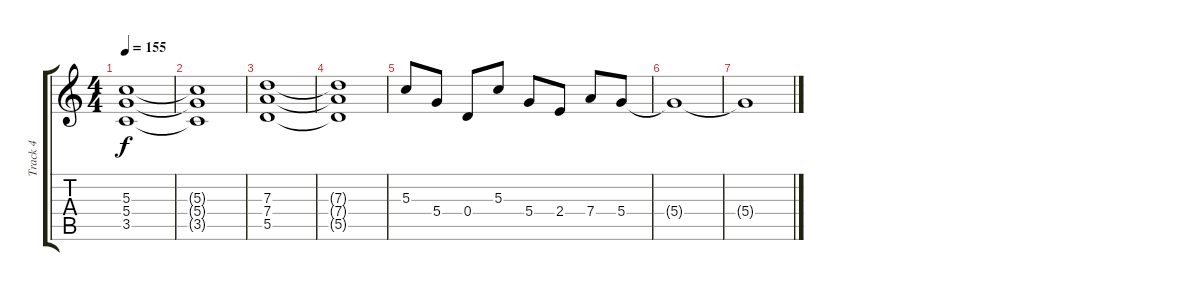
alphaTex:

\track ("Track 4" "Track 4") {instrument overdrivenguitar}
\staff {score tabs}
\tuning (E4 B3 G3 D3 A2 E2) {hide}
\ts (4 4)
\tempo 155
\clef g2
\ks c
(5.3 5.4 3.5).1{dy f} |
(5.3{t} 5.4{t} 3.5{t}).1 |
(7.3 7.4 5.5).1 |
(7.3{t} 7.4{t} 5.5{t}).1 |
5.3.8{volume 5} 5.4.8 0.4.8 5.3.8 5.4.8 2.4.8 7.4.8 5.4.8 |
5.4{t}.1 |
5.4{t}.1
